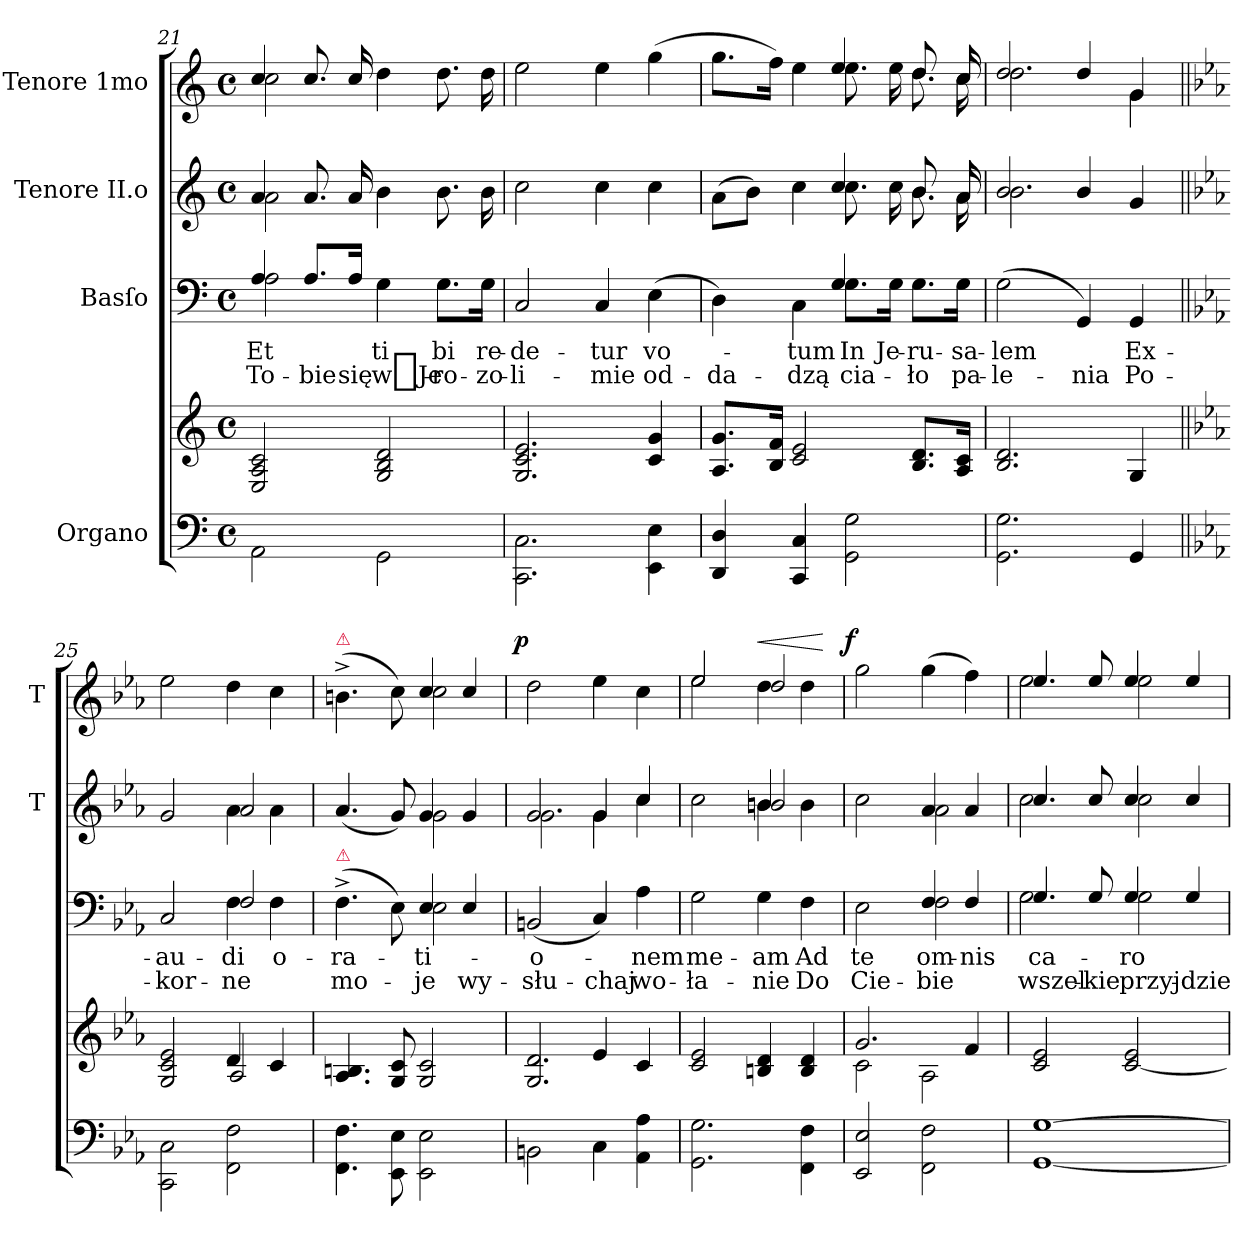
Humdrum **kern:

**kern	**kern	**kern	**text	**text	**kern	**kern	**dynam
*part4	*part4	*part3	*part3	*part3	*part2	*part1	*part1
*staff5	*staff4	*staff3	*staff3	*staff3	*staff2	*staff1	*staff1
*I"Organo	*	*I"Basſo	*	*	*I"Tenore II.o	*I"Tenore 1mo	*
*	*	*	*	*	*I'T	*I'T	*
*clefF4	*clefG2	*clefF4	*	*	*	*	*
*	*	*	*	*	*ITrd7c12	*ITrd7c12	*
*k[]	*k[]	*k[]	*	*	*k[]	*k[]	*
*M4/4	*M4/4	*M4/4	*	*	*M4/4	*M4/4	*
*met(c)	*met(c)	*met(c)	*	*	*met(c)	*met(c)	*
=21	=21	=21	=21	=21	=21	=21	=21
*	*	*^	*	*	*^	*^	*
2AA\	2E/ 2A/ 2c/	4A/	2A\	Et	To-	4A/	2A\	4c/	2c\	.
.	.	8.A/L	.	.	-bie	8.A/	.	8.c/	.	.
.	.	16A/Jk	.	.	się	16A/	.	16c/	.	.
2GG\	2G/ 2B/ 2d/	4G\	2ryy	ti-	w_Je-	4B\	2ryy	4d\	2ryy	.
.	.	8.G\L	.	-bi	-ro-	8.B\	.	8.d\	.	.
.	.	16G\Jk	.	re-	-zo-	16B\	.	16d\	.	.
*	*	*v	*v	*	*	*	*	*v	*v	*
*	*	*	*	*	*v	*v	*	*
=22	=22	=22	=22	=22	=22	=22	=22
2.CC\ 2.C\	2.G/ 2.c/ 2.e/	2C/	-de-	-li-	2c\	2e\	.
.	.	4C/	-tur	-mie	4c\	4e\	.
4EE\ 4E\	4c/ 4g/	(4E\	vo-	od-	4c\	(4g\	.
=23	=23	=23	=23	=23	=23	=23	=23
*	*	*^	*	*	*^	*^	*
4DD/ 4D/	8.A/ 8.g/L	4D\)	2ryy	.	-da-	(8A\L	2ryy	8.g\L	2ryy	.
.	.	.	.	.	.	8B\J)	.	.	.	.
.	16B/ 16f/Jk	.	.	.	.	.	.	16f\Jk)	.	.
4CC/ 4C/	2c/ 2e/	4C\	.	-tum	-dzą	4c\	.	4e\	.	.
2GG\ 2G\	.	8.G\L	4G/	In	cia-	8.c\	4c/	8.e\	4e/	.
.	.	16G\Jk	.	Je-	.	16c\	.	16e\	.	.
.	8.B/ 8.d/L	8.G\L	4ryy	-ru-	-ło	8.B\	8.B/	8.d\	8.d/	.
.	16A/ 16c/Jk	16G\Jk	.	-sa-	pa-	16A\	16A/	16c\	16c/	.
*	*	*v	*v	*	*	*	*	*	*	*
=24	=24	=24	=24	=24	=24	=24	=24	=24	=24
2.GG\ 2.G\	2.B/ 2.d/	(2G\	-lem	-le-	2B/	2.B\	2d/	2.d\	.
.	.	4GG/)	.	-nia	4B/	.	4d/	.	.
4GG/	4G/	4GG/	Ex-	Po-	4G/	4ryy	4G/	4G\	.
*	*	*	*	*	*	*	*v	*v	*
=25||	=25||	=25||	=25||	=25||	=25||	=25||	=25||	=25||
*k[b-e-a-]	*k[b-e-a-]	*k[b-e-a-]	*	*	*k[b-e-a-]	*	*k[b-e-a-]	*
*	*^	*^	*	*	*	*	*	*
2CC\ 2C\	2G/ 2c/ 2e-/	2ryy	2C/	2ryy	-au-	-kor-	2G/	2ryy	2e-\	.
2FF\ 2F\	4d/	2A-/	4F\	2F/	-di	ne	4A-\	2A-/	4d\	.
.	4c/	.	4F\	.	o-	.	4A-\	.	4c\	.
*	*v	*v	*	*	*	*	*	*	*	*
=26	=26	=26	=26	=26	=26	=26	=26	=26	=26
*	*	*	*	*	*	*	*	*^	*
!	!	!	!	!	!	!	!	!LO:TX:a:color=crimson:t=⚠	!	!
!	!	!LO:TX:a:color=crimson:t=⚠	!	!	!	!	!	!	!	!
4.FF\ 4.F\	4.A-/ 4.Bn/	(4.F^\	2ryy	-ra-	mo-	(4.A-/	2ryy	(4.Bn^\	2ryy	.
8EE-\ 8E-\	8G/ 8c/	8E-\)	.	.	.	8G/)	.	8c\)	.	.
2EE-\ 2E-\	2G/ 2c/	4E-/	2E-\	ti-	je	4G/	2G\	4c/	2c\	.
.	.	4E-/	.	.	wy-	4G/	.	4c/	.	.
*	*	*v	*v	*	*	*	*	*v	*v	*
=27	=27	=27	=27	=27	=27	=27	=27	=27
!	!LO:N:vis=2.	!	!	!	!	!LO:N:vis=2.	!	!LO:DY:a:rj
2BBn\	2G/ 2d/	(2BBn/	-o-	-słu-	2G/	2G\	2d\	p
4C\	4e-/	4C/)	.	-chaj	4G/	4G\	4e-\	.
4AA-\ 4A-\	4c/	4A-\	-nem	wo-	4c/	4c\	4c\	.
=28	=28	=28	=28	=28	=28	=28	=28	=28
*	*	*	*	*	*	*^	*^	*
2.GG\ 2.G\	2c/ 2e-/	2G\	me-	-ła-	2c\	2ryy	2ryy	2e-/	2e-\	.
!	!	!	!	!	!	!	!	!	!	!LO:HP:a
.	4Bn/ 4d/	4G\	-am	-nie	4Bn\	4Bn/	2B/	4d\	2d/	<
4FF\ 4F\	4B/ 4d/	4F\	Ad	Do	4B\	4ryy	.	4d\	.	.
*	*	*	*	*	*v	*v	*v	*	*	*
*	*	*	*	*	*	*v	*v	*
.	.	.	.	.	.	.	[
=29	=29	=29	=29	=29	=29	=29	=29
*	*^	*^	*	*	*^	*	*
!	!	!	!	!	!	!	!	!	!	!LO:DY:a:rj
2EE-/ 2E-/	2.g/	2c\	2E-\	2ryy	te	Cie-	2c\	2ryy	2g\	f
2FF\ 2F\	.	2A-\	4F/	2F\	om-	bie	4A-/	2A-\	(4g\	.
.	4f/	.	4F/	.	-nis	.	4A-/	.	4f\)	.
*	*v	*v	*	*	*	*	*	*	*	*
=30	=30	=30	=30	=30	=30	=30	=30	=30	=30
*	*	*	*	*	*	*	*	*^	*
[1GG [1G	2c/ 2e-/	4.G/	2G\	ca-	wszel-	4.c/	2c\	4.e-/	2e-\	.
.	.	8G/	.	.	-kie	8c/	.	8e-/	.	.
.	[2c/ 2e-/	4G/	2G\	-ro	przyj-	4c/	2c\	4e-/	2e-\	.
.	.	4G/	.	.	-dzie	4c/	.	4e-/	.	.
*	*	*v	*v	*	*	*	*	*v	*v	*
*	*	*	*	*	*v	*v	*	*
=	=	=	=	=	=	=	=
*-	*-	*-	*-	*-	*-	*-	*-
